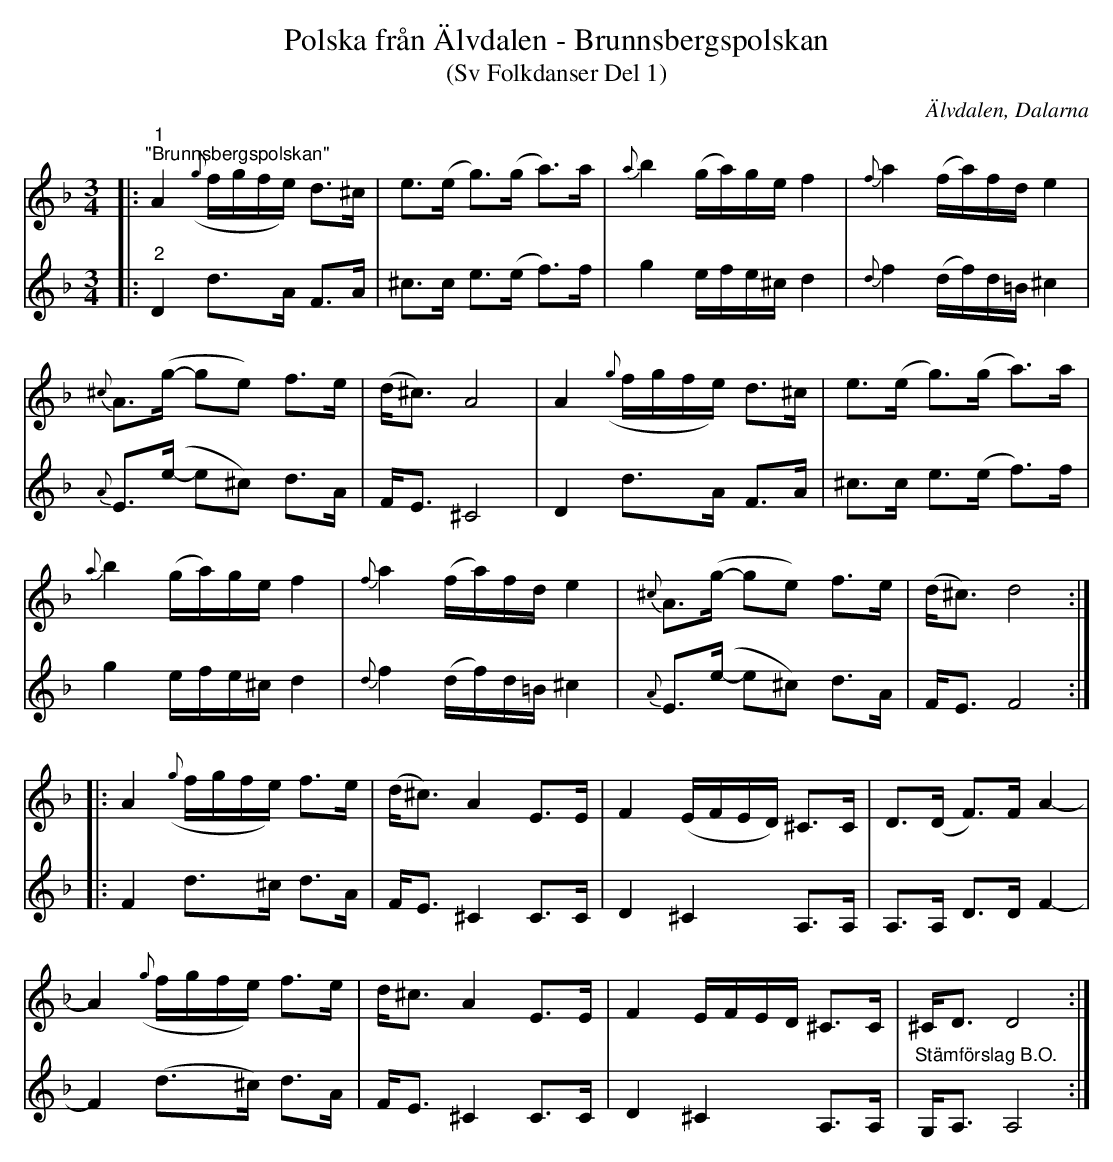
X:1
T:Polska från Älvdalen - Brunnsbergspolskan
T:(Sv Folkdanser Del 1)
O:Älvdalen, Dalarna
L:1/8
M:3/4
K:Dm
V:1
|:"^1""^\"Brunnsbergspolskan\"" A2({g} f/g/f/e/) d>^c | e>(e g>)(g a>)a |{a} b2 (g/a/)g/e/ f2 | {f} a2 (f/a/)f/d/ e2 |
{^c} A>(g- ge) f>e | (d<^c) A4 | A2({g} f/g/f/e/) d>^c | e>(e g>)(g a>)a |
{a} b2 (g/a/)g/e/ f2 |{f} a2 (f/a/)f/d/ e2 |{^c} A>(g- ge) f>e | (d<^c) d4 ::
A2({g} f/g/f/e/) f>e | (d<^c) A2 E>E | F2 (E/F/E/D/) ^C>C | D>(D F>)F A2- |
A2({g} f/g/f/e/) f>e | d<^c A2 E>E | F2 E/F/E/D/ ^C>C | ^C<D D4 :|
V:2
|:"^2" D2 d>A F>A | ^c>c e>(e f>)f | g2 e/f/e/^c/ d2 |{d} f2 (d/f/)d/=B/ ^c2 |
{A} E>(e- e^c) d>A | F<E ^C4 | D2 d>A F>A | ^c>c e>(e f>)f |
g2 e/f/e/^c/ d2 |{d} f2 (d/f/)d/=B/ ^c2 | {A} E>(e- e^c) d>A | F<E F4 ::
F2 d>^c d>A | F<E ^C2 C>C | D2 ^C2 A,>A, | A,>A, D>D F2- |
F2 (d>^c) d>A | F<E ^C2 C>C | D2 ^C2 A,>A, |"^Stämförslag B.O." G,<A, A,4 :|
